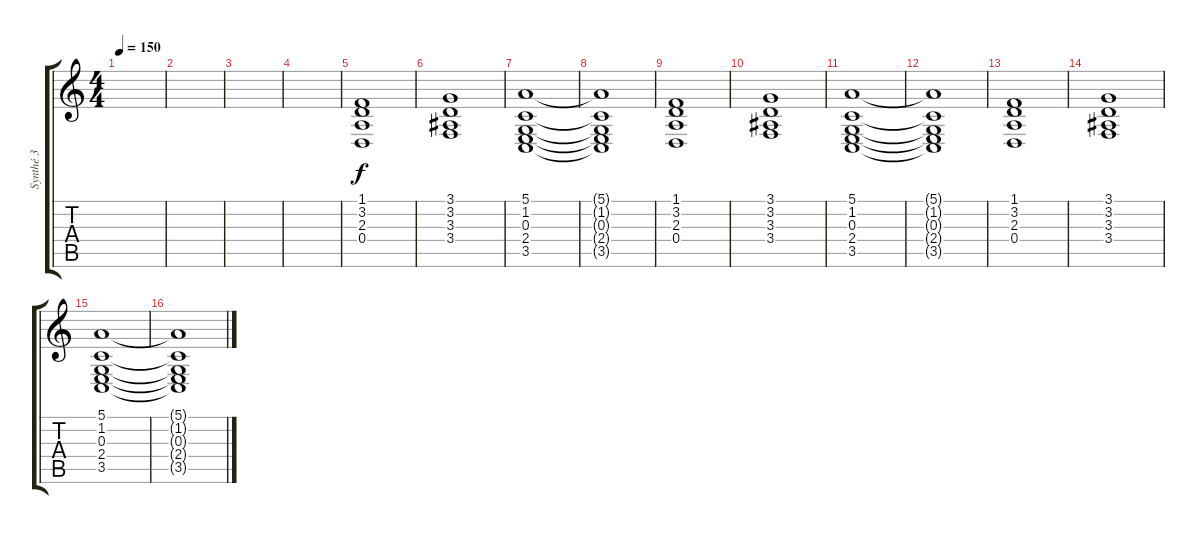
\track ("Synthé 3" "Synthé 3") {instrument lead8bassandlead}
\staff {score tabs}
\tuning (E4 B3 G3 D3 A2 E2) {hide}
\ts (4 4)
\tempo 150
\clef g2
\ks c
|
|
|
|
(1.1 3.2 2.3 0.4).1{volume 11} |
(3.1 3.2 3.3 3.4).1 |
(5.1 1.2 0.3 2.4 3.5).1 |
(5.1{t} 1.2{t} 0.3{t} 2.4{t} 3.5{t}).1 |
(1.1 3.2 2.3 0.4).1 |
(3.1 3.2 3.3 3.4).1 |
(5.1 1.2 0.3 2.4 3.5).1 |
(5.1{t} 1.2{t} 0.3{t} 2.4{t} 3.5{t}).1 |
(1.1 3.2 2.3 0.4).1 |
(3.1 3.2 3.3 3.4).1 |
(5.1 1.2 0.3 2.4 3.5).1 |
(5.1{t} 1.2{t} 0.3{t} 2.4{t} 3.5{t}).1
